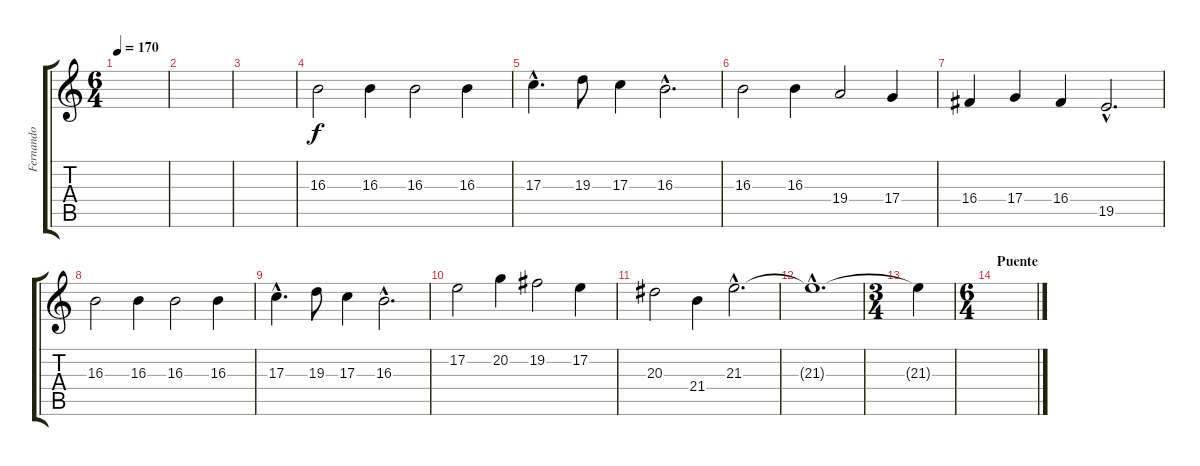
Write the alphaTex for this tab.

\track ("Fernando" "Fernando") {instrument flute}
\staff {score tabs}
\tuning (E4 B3 G3 D3 A2 E2) {hide}
\ts (6 4)
\tempo 170
\clef g2
\ks c
|
|
|
16.3.2{volume 12} 16.3.4 16.3.2 16.3.4 |
17.3{hac}.4{d} 19.3.8 17.3.4 16.3{hac}.2{d} |
16.3.2 16.3.4 19.4.2 17.4.4 |
16.4.4 17.4.4 16.4.4 19.5{hac}.2{d} |
16.3.2 16.3.4 16.3.2 16.3.4 |
17.3{hac}.4{d} 19.3.8 17.3.4 16.3{hac}.2{d} |
17.2.2 20.2.4 19.2.2 17.2.4 |
20.3.2 21.4.4 21.3{hac}.2{d} |
21.3{hac t}.1{d} |
\ts (3 4)
21.3{t}.4 |
\ts (6 4)
\section ("" "Puente")
